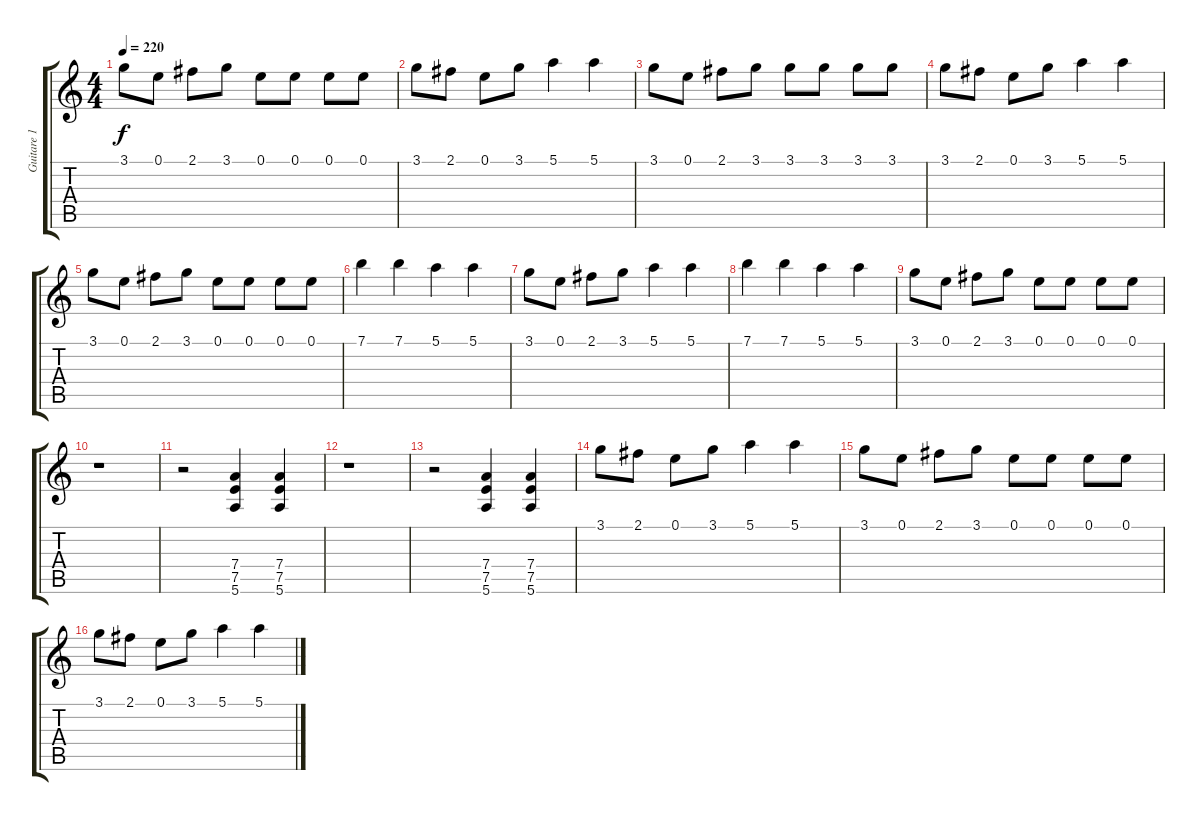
\track ("Guitare 1" "Guitare 1") {instrument distortionguitar}
\staff {score tabs}
\tuning (E4 B3 G3 D3 A2 E2) {hide}
\ts (4 4)
\tempo 220
\clef g2
\ks c
3.1.8{dy f} 0.1.8 2.1.8 3.1.8 0.1.8 0.1.8 0.1.8 0.1.8 |
3.1.8 2.1.8 0.1.8 3.1.8 5.1.4 5.1.4 |
3.1.8 0.1.8 2.1.8 3.1.8 3.1.8 3.1.8 3.1.8 3.1.8 |
3.1.8 2.1.8 0.1.8 3.1.8 5.1.4 5.1.4 |
3.1.8 0.1.8 2.1.8 3.1.8 0.1.8 0.1.8 0.1.8 0.1.8 |
7.1.4 7.1.4 5.1.4 5.1.4 |
3.1.8 0.1.8 2.1.8 3.1.8 5.1.4 5.1.4 |
7.1.4 7.1.4 5.1.4 5.1.4 |
3.1.8 0.1.8 2.1.8 3.1.8 0.1.8 0.1.8 0.1.8 0.1.8 |
r.1 |
r.2 (7.4 7.5 5.6).4 (7.4 7.5 5.6).4 |
r.1 |
r.2 (7.4 7.5 5.6).4 (7.4 7.5 5.6).4 |
3.1.8 2.1.8 0.1.8 3.1.8 5.1.4 5.1.4 |
3.1.8 0.1.8 2.1.8 3.1.8 0.1.8 0.1.8 0.1.8 0.1.8 |
3.1.8 2.1.8 0.1.8 3.1.8 5.1.4 5.1.4
